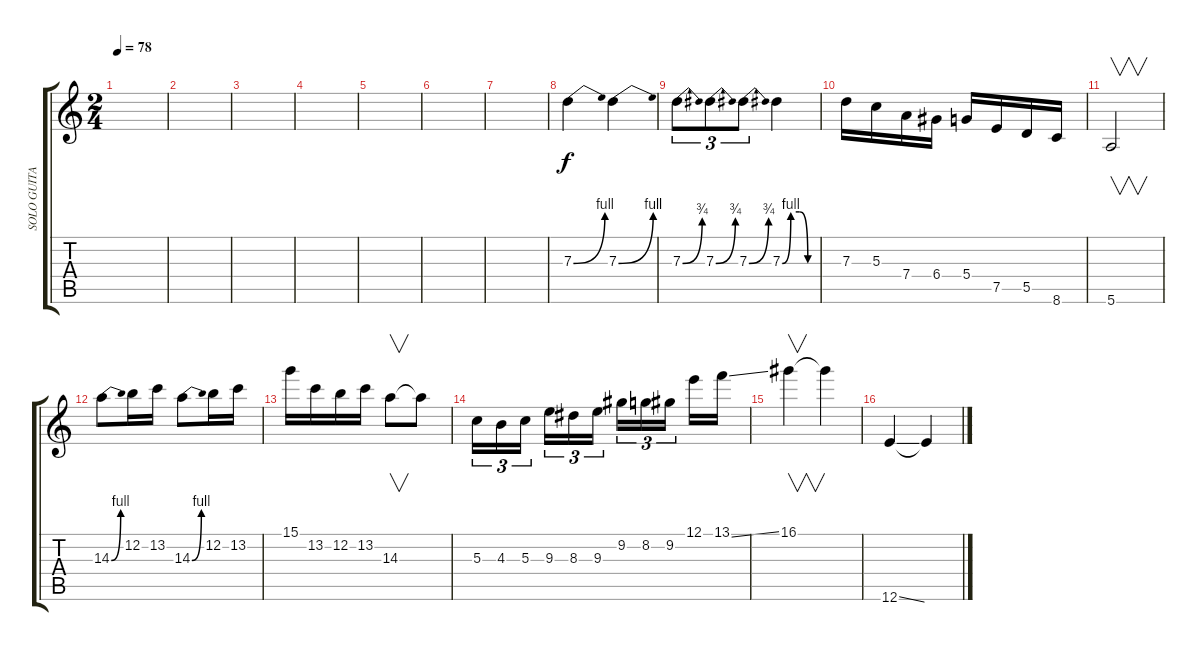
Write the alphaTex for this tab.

\track ("SOLO GUITAR" "SOLO GUITA") {instrument overdrivenguitar}
\staff {score tabs}
\tuning (E4 B3 G3 D3 A2 E2) {hide}
\ts (2 4)
\tempo 78
\clef g2
\ks c
|
|
|
|
|
|
|
7.3{be (bend 0 0 60 4)}.4{volume 16} 7.3{be (bend 0 0 60 4)}.4 |
7.3{be (bend 0 0 60 3)}.8{tu (3 2)} 7.3{be (bend 0 0 60 3)}.8{tu (3 2)} 7.3{be (bend 0 0 60 3)}.8{tu (3 2)} 7.3{be (custom 0 0 15 4 30 4 45 0 60 0)}.4 |
7.3.16 5.3.16 7.4.16 6.4.16 5.4.16 7.5.16 5.5.16 8.6.16 |
5.6.2{v} |
14.3{be (bend 0 0 60 4)}.8 12.2.16 13.2.16 14.3{be (bend 0 0 60 4)}.8 12.2.16 13.2.16 |
15.1.16 13.2.16 12.2.16 13.2.16 14.3.8{v} 14.3{t}.8 |
5.3.16{tu (3 2)} 4.3.16{tu (3 2)} 5.3.16{tu (3 2)} 9.3.16{tu (3 2)} 8.3.16{tu (3 2)} 9.3.16{tu (3 2)} 9.2.16{tu (3 2)} 8.2.16{tu (3 2)} 9.2.16{tu (3 2)} 12.1.16 13.1{ss}.16 |
16.1.4{v} 16.1{t}.4 |
12.6{ss}.4 12.6{t}.4
